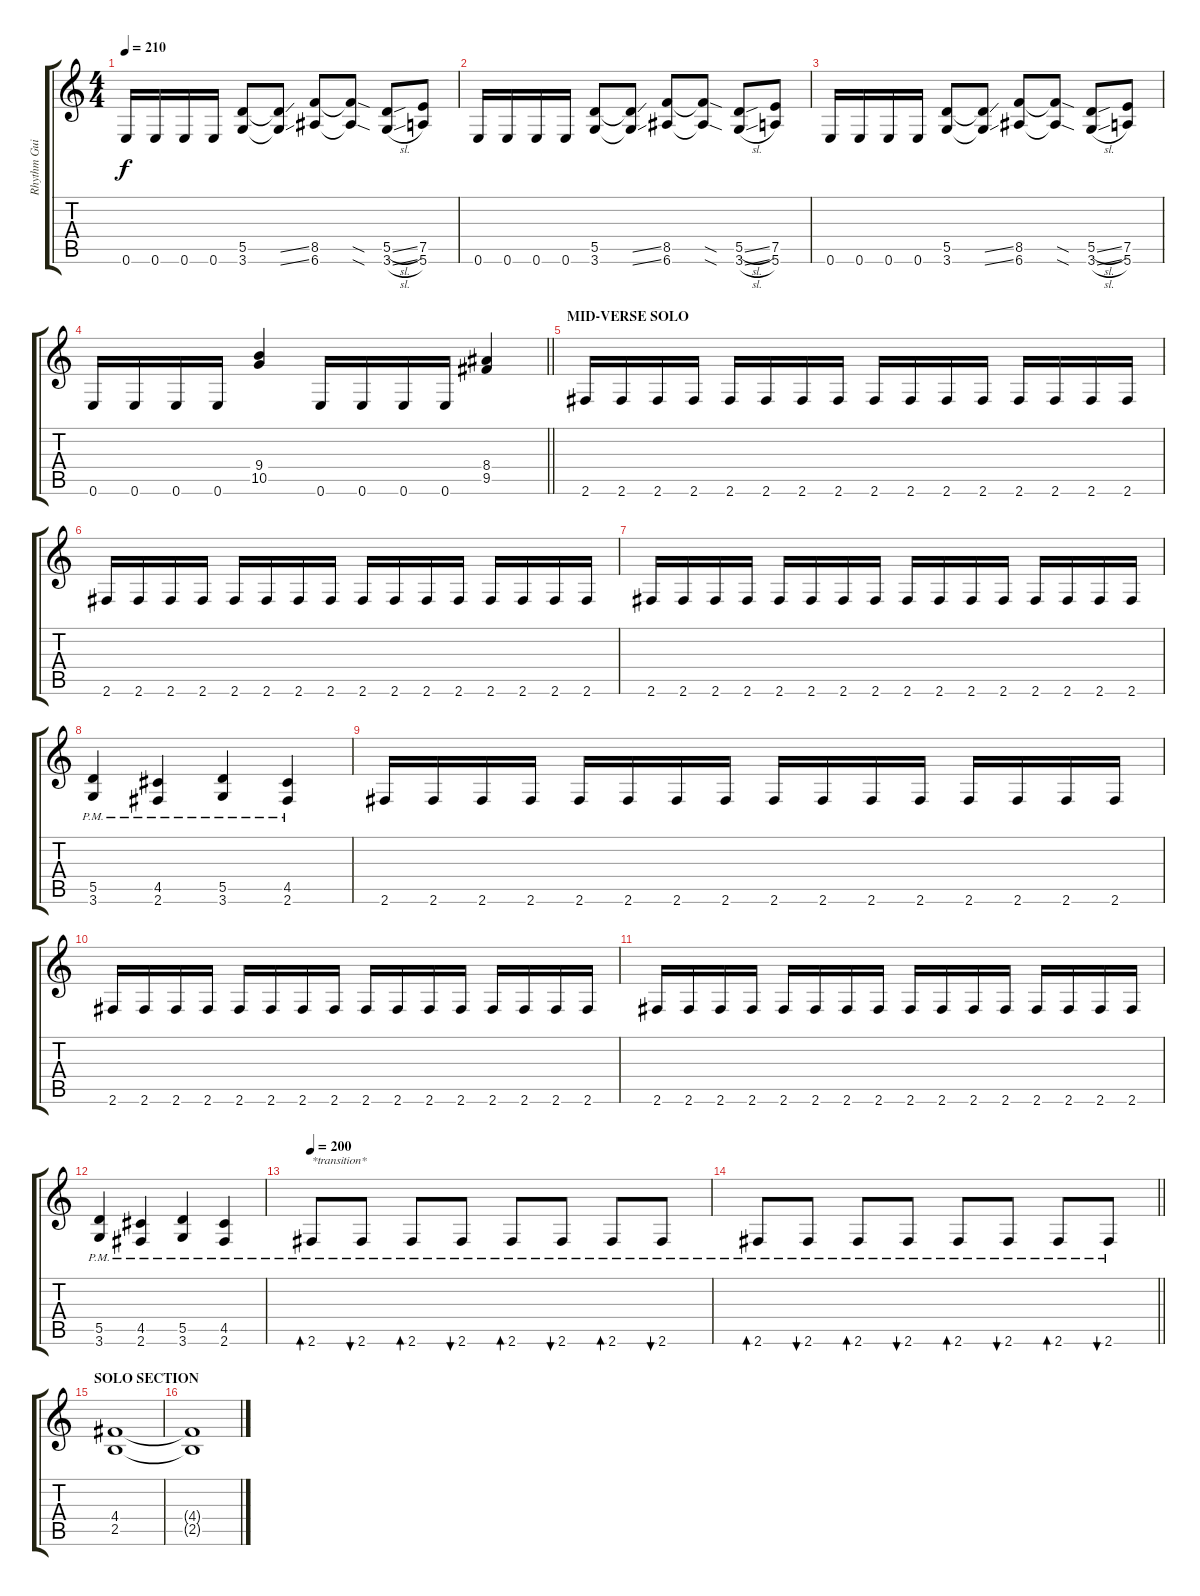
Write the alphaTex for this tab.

\track ("Rhythm Guitar 2 - Andy Carroll" "Rhythm Gui") {instrument distortionguitar}
\staff {score tabs}
\tuning (E4 B3 G3 D3 A2 E2) {hide}
\ts (4 4)
\tempo 210
\clef g2
\ks c
0.6.16{dy f} 0.6.16 0.6.16 0.6.16 (5.5 3.6).8 (5.5{ss t} 3.6{ss t}).8 (8.5 6.6).8 (8.5{sod t} 6.6{sod t}).8 (5.5{sl} 3.6{sl}).8 (7.5 5.6).8 |
0.6.16 0.6.16 0.6.16 0.6.16 (5.5 3.6).8 (5.5{ss t} 3.6{ss t}).8 (8.5 6.6).8 (8.5{sod t} 6.6{sod t}).8 (5.5{sl} 3.6{sl}).8 (7.5 5.6).8 |
0.6.16 0.6.16 0.6.16 0.6.16 (5.5 3.6).8 (5.5{ss t} 3.6{ss t}).8 (8.5 6.6).8 (8.5{sod t} 6.6{sod t}).8 (5.5{sl} 3.6{sl}).8 (7.5 5.6).8 |
\barLineRight lightlight
0.6.16 0.6.16 0.6.16 0.6.16 (9.4 10.5).4 0.6.16 0.6.16 0.6.16 0.6.16 (8.4 9.5).4 |
\section ("" "MID-VERSE SOLO")
2.6.16 2.6.16 2.6.16 2.6.16 2.6.16 2.6.16 2.6.16 2.6.16 2.6.16 2.6.16 2.6.16 2.6.16 2.6.16 2.6.16 2.6.16 2.6.16 |
2.6.16 2.6.16 2.6.16 2.6.16 2.6.16 2.6.16 2.6.16 2.6.16 2.6.16 2.6.16 2.6.16 2.6.16 2.6.16 2.6.16 2.6.16 2.6.16 |
2.6.16 2.6.16 2.6.16 2.6.16 2.6.16 2.6.16 2.6.16 2.6.16 2.6.16 2.6.16 2.6.16 2.6.16 2.6.16 2.6.16 2.6.16 2.6.16 |
(5.5{pm} 3.6{pm}).4 (4.5{pm} 2.6{pm}).4 (5.5{pm} 3.6{pm}).4 (4.5{pm} 2.6{pm}).4 |
2.6.16 2.6.16 2.6.16 2.6.16 2.6.16 2.6.16 2.6.16 2.6.16 2.6.16 2.6.16 2.6.16 2.6.16 2.6.16 2.6.16 2.6.16 2.6.16 |
2.6.16 2.6.16 2.6.16 2.6.16 2.6.16 2.6.16 2.6.16 2.6.16 2.6.16 2.6.16 2.6.16 2.6.16 2.6.16 2.6.16 2.6.16 2.6.16 |
2.6.16 2.6.16 2.6.16 2.6.16 2.6.16 2.6.16 2.6.16 2.6.16 2.6.16 2.6.16 2.6.16 2.6.16 2.6.16 2.6.16 2.6.16 2.6.16 |
(5.5{pm} 3.6{pm}).4 (4.5{pm} 2.6{pm}).4 (5.5{pm} 3.6{pm}).4 (4.5{pm} 2.6{pm}).4 |
\tempo 200
2.6{pm}.8{bd 60 txt "*transition*"} 2.6{pm}.8{bu 60} 2.6{pm}.8{bd 60} 2.6{pm}.8{bu 60} 2.6{pm}.8{bd 60} 2.6{pm}.8{bu 60} 2.6{pm}.8{bd 60} 2.6{pm}.8{bu 60} |
\barLineRight lightlight
2.6{pm}.8{bd 60} 2.6{pm}.8{bu 60} 2.6{pm}.8{bd 60} 2.6{pm}.8{bu 60} 2.6{pm}.8{bd 60} 2.6{pm}.8{bu 60} 2.6{pm}.8{bd 60} 2.6{pm}.8{bu 60} |
\section ("" "SOLO SECTION")
(4.4 2.5).1 |
(4.4{t} 2.5{t}).1
